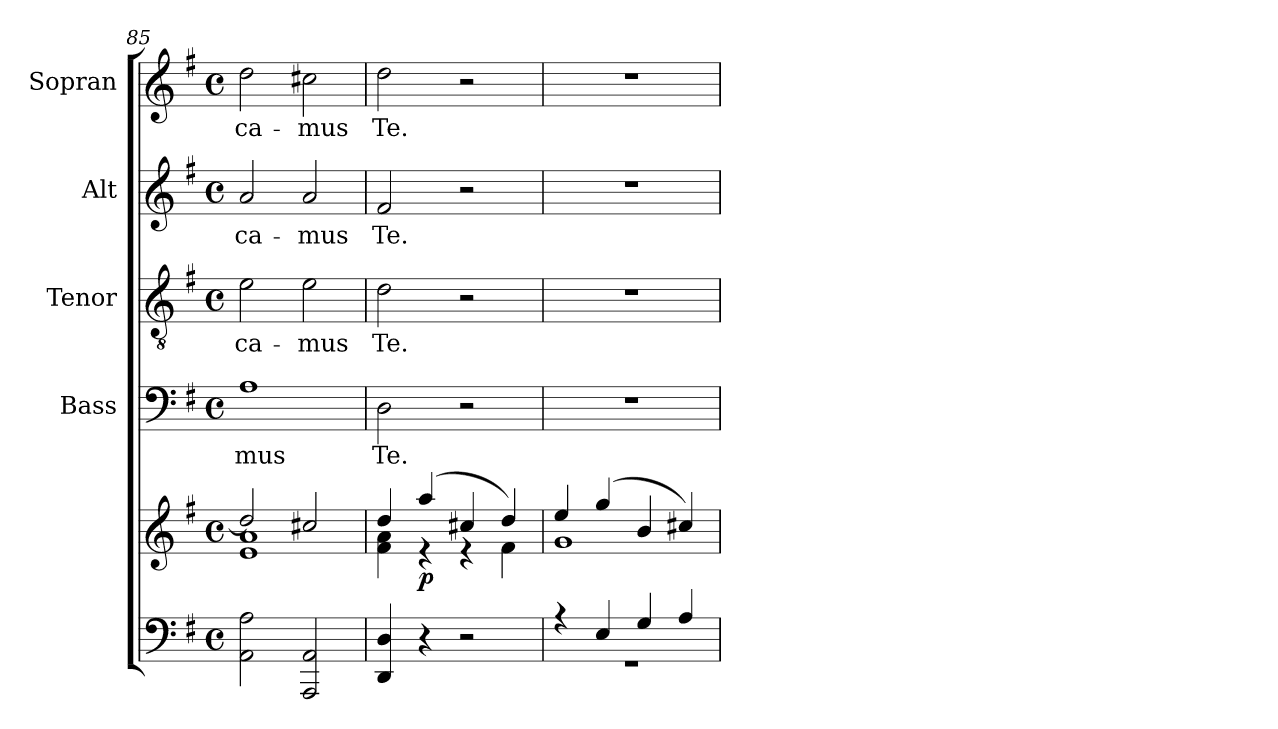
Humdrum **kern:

**kern	**kern	**dynam	**kern	**text	**kern	**text	**kern	**text	**kern	**text
*part5	*part5	*part5	*part4	*part4	*part3	*part3	*part2	*part2	*part1	*part1
*staff6	*staff5	*staff5/6	*staff4	*staff4	*staff3	*staff3	*staff2	*staff2	*staff1	*staff1
*	*	*	*I"Bass	*	*I"Tenor	*	*I"Alt	*	*I"Sopran	*
*	*	*	*I'B.	*	*I'T.	*	*I'A.	*	*I'S.	*
*clefF4	*clefG2	*	*clefF4	*	*clefGv2	*	*clefG2	*	*clefG2	*
*k[f#]	*k[f#]	*	*k[f#]	*	*k[f#]	*	*k[f#]	*	*k[f#]	*
*G:	*G:	*	*G:	*	*G:	*	*G:	*	*G:	*
*M4/4	*M4/4	*	*M4/4	*	*M4/4	*	*M4/4	*	*M4/4	*
*met(c)	*met(c)	*	*met(c)	*	*met(c)	*	*met(c)	*	*met(c)	*
=85	=85	=85	=85	=85	=85	=85	=85	=85	=85	=85
*	*^	*	*	*	*	*	*	*	*	*
!	!	!	!	!	!LO:LY:b	!	!LO:LY:b	!	!LO:LY:b	!	!LO:LY:b
2AA\ 2A\	2dd/]	1e 1a	.	1A	-mus	2e\	-ca-	2a/	-ca-	2dd\	-ca-
!	!	!	!	!	!	!	!LO:LY:b	!	!LO:LY:b	!	!LO:LY:b
2AAA/ 2AA/	2cc#X/	.	.	.	.	2e\	-mus	2a/	-mus	2cc#X\	-mus
=86	=86	=86	=86	=86	=86	=86	=86	=86	=86	=86	=86
!	!	!	!	!	!LO:LY:b	!	!LO:LY:b	!	!LO:LY:b	!	!LO:LY:b
4DD/ 4D/	4dd/	4f#\ 4a\	.	2D\	Te.	2d\	Te.	2f#/	Te.	2dd\	Te.
!	!	!	!LO:DY:b	!	!	!	!	!	!	!	!
4r	(4aa/	4re	p	.	.	.	.	.	.	.	.
2r	4cc#X/	4re	.	2r	.	2r	.	2r	.	2r	.
.	4dd/)	4f#\	.	.	.	.	.	.	.	.	.
=87	=87	=87	=87	=87	=87	=87	=87	=87	=87	=87	=87
*^	*	*	*	*	*	*	*	*	*	*	*
4rG	1rAA	4ee/	1g	.	1r	.	1r	.	1r	.	1r	.
4E/	.	(4gg/	.	.	.	.	.	.	.	.	.	.
4G/	.	4b/	.	.	.	.	.	.	.	.	.	.
4A/	.	4cc#X/)	.	.	.	.	.	.	.	.	.	.
*v	*v	*	*	*	*	*	*	*	*	*	*	*
*	*v	*v	*	*	*	*	*	*	*	*	*
=	=	=	=	=	=	=	=	=	=	=
*-	*-	*-	*-	*-	*-	*-	*-	*-	*-	*-
